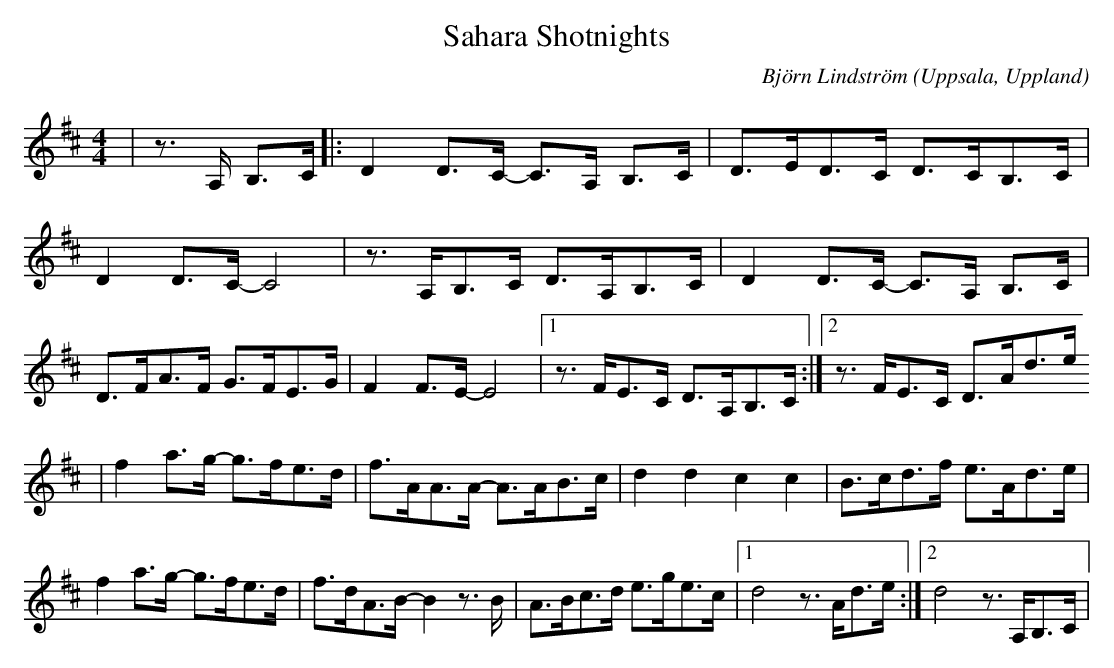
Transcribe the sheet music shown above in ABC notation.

X:1
T:Sahara Shotnights
C:Björn Lindström
O:Uppsala, Uppland
M:4/4
L:1/8
K:D
| z>A, B,>C |: D2 D>C - C>A, B,>C | D>ED>C D>CB,>C | D2 D>C - C4 | z>A,B,>C D>A,B,>C | D2 D>C - C>A, B,>C | D>FA>F G>FE>G | F2 F>E - E4 |1 z>FE>C D>A,B,>C :|2 z>FE>C D>Ad>e
| f2 a>g - g>fe>d | f>AA>A - A>AB>c | d2 d2 c2 c2 | B>cd>f e>Ad>e | f2 a>g - g>fe>d | f>dA>B - B2 z>B | A>Bc>d e>ge>c |1 d4  z>Ad>e :|2 d4 z>A,B,>C |
